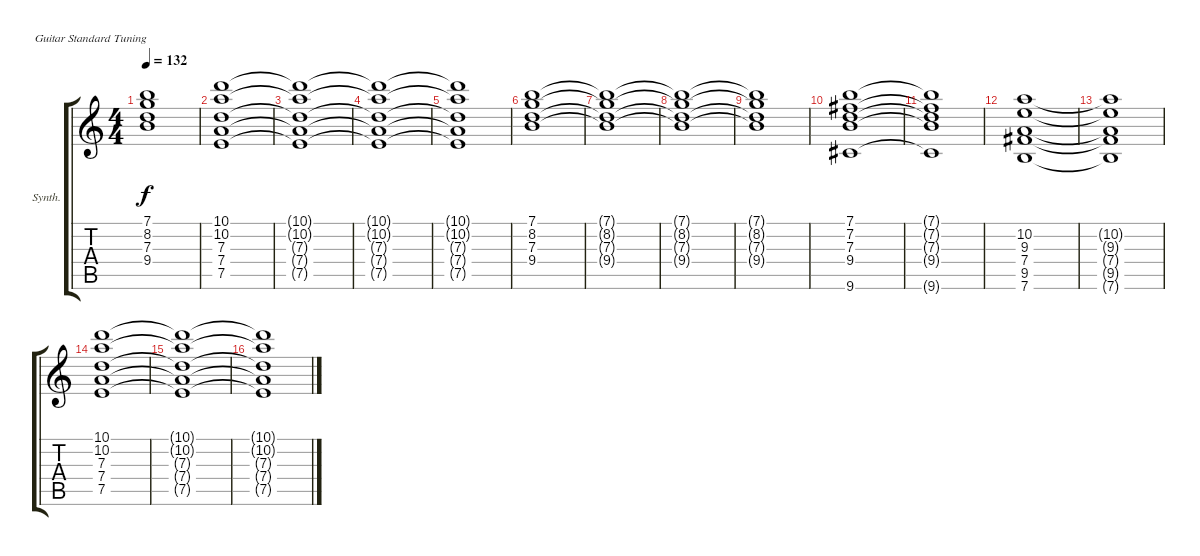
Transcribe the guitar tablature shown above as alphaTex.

\bracketExtendMode groupsimilarinstruments
\firstSystemTrackNameOrientation horizontal
\otherSystemsTrackNameOrientation horizontal
\track ("Edge synth." "Synth.") {instrument synthstrings1}
\staff {score tabs}
\tuning (E4 B3 G3 D3 A2 E2)
\displaytranspose 12
\ts (4 4)
\tempo 132
\clef g2
\ks c
(7.1{t} 8.2{t} 7.3{t} 9.4{t}).1{dy f} |
(10.1 10.2 7.3 7.4 7.5).1 |
(10.1{t} 10.2{t} 7.3{t} 7.4{t} 7.5{t}).1 |
(10.1{t} 10.2{t} 7.3{t} 7.4{t} 7.5{t}).1 |
(10.1{t} 10.2{t} 7.3{t} 7.4{t} 7.5{t}).1 |
(7.1 8.2 7.3 9.4).1 |
(7.1{t} 8.2{t} 7.3{t} 9.4{t}).1 |
(7.1{t} 8.2{t} 7.3{t} 9.4{t}).1 |
(7.1{t} 8.2{t} 7.3{t} 9.4{t}).1 |
(7.1 7.2 7.3 9.4 9.6).1 |
(7.1{t} 7.2{t} 7.3{t} 9.4{t} 9.6{t}).1 |
(10.2 9.3 7.4 9.5 7.6).1 |
(10.2{t} 9.3{t} 7.4{t} 9.5{t} 7.6{t}).1 |
(10.1 10.2 7.3 7.4 7.5).1 |
(10.1{t} 10.2{t} 7.3{t} 7.4{t} 7.5{t}).1 |
(10.1{t} 10.2{t} 7.3{t} 7.4{t} 7.5{t}).1
